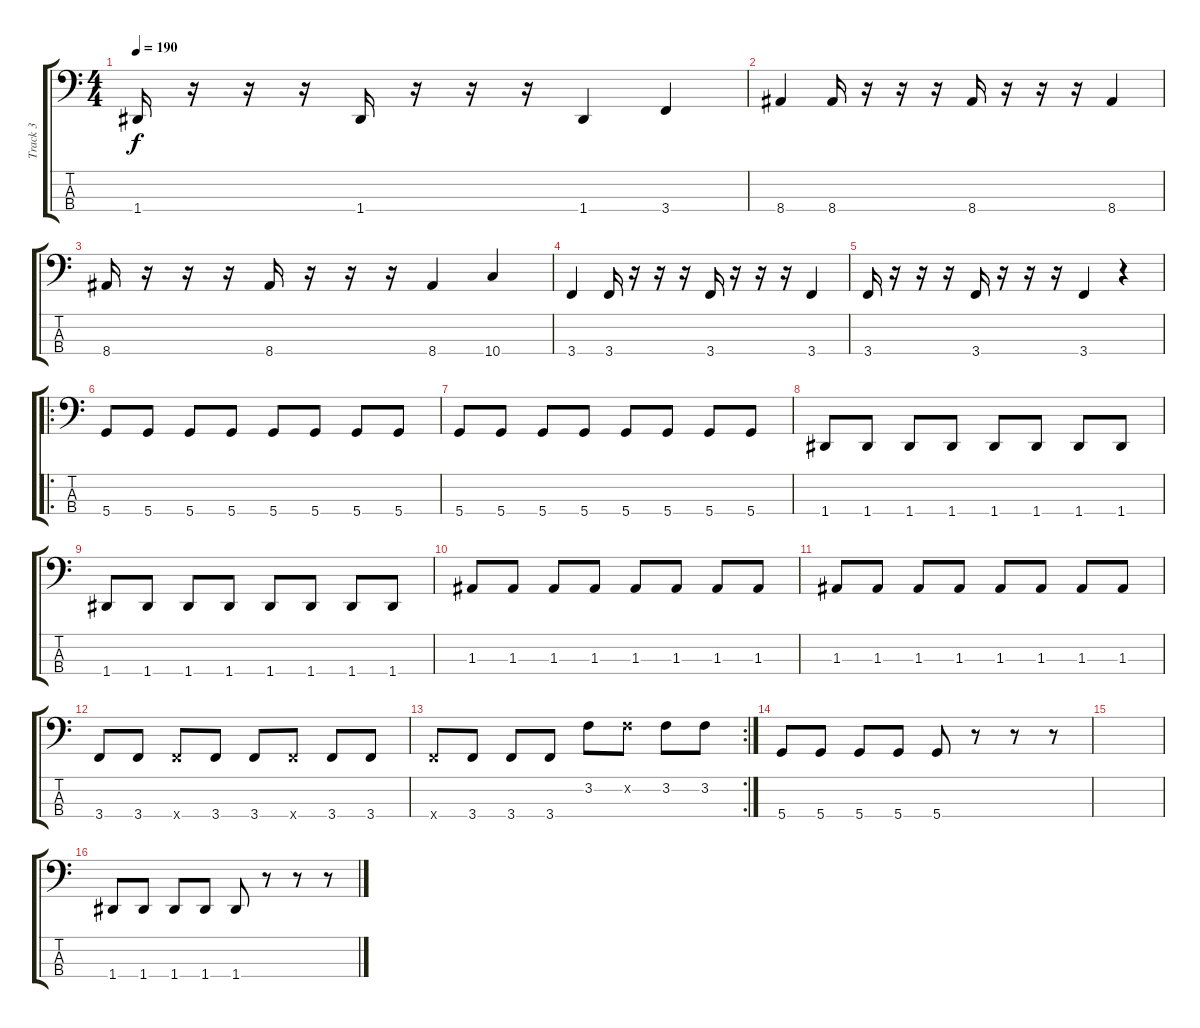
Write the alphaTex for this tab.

\track ("Track 3" "Track 3") {instrument electricbasspick}
\staff {score tabs}
\tuning (G2 D2 A1 D1) {hide}
\ts (4 4)
\tempo 190
\clef f4
\ks c
1.4.16{dy f} r.16 r.16 r.16 1.4.16 r.16 r.16 r.16 1.4.4 3.4.4 |
8.4.4 8.4.16 r.16 r.16 r.16 8.4.16 r.16 r.16 r.16 8.4.4 |
8.4.16 r.16 r.16 r.16 8.4.16 r.16 r.16 r.16 8.4.4 10.4.4 |
3.4.4 3.4.16 r.16 r.16 r.16 3.4.16 r.16 r.16 r.16 3.4.4 |
3.4.16 r.16 r.16 r.16 3.4.16 r.16 r.16 r.16 3.4.4 r.4 |
\ro
5.4.8 5.4.8 5.4.8 5.4.8 5.4.8 5.4.8 5.4.8 5.4.8 |
5.4.8 5.4.8 5.4.8 5.4.8 5.4.8 5.4.8 5.4.8 5.4.8 |
1.4.8 1.4.8 1.4.8 1.4.8 1.4.8 1.4.8 1.4.8 1.4.8 |
1.4.8 1.4.8 1.4.8 1.4.8 1.4.8 1.4.8 1.4.8 1.4.8 |
1.3.8 1.3.8 1.3.8 1.3.8 1.3.8 1.3.8 1.3.8 1.3.8 |
1.3.8 1.3.8 1.3.8 1.3.8 1.3.8 1.3.8 1.3.8 1.3.8 |
3.4.8 3.4.8 3.4{x}.8 3.4.8 3.4.8 3.4{x}.8 3.4.8 3.4.8 |
\rc 2
3.4{x}.8 3.4.8 3.4.8 3.4.8 3.2.8 3.2{x}.8 3.2.8 3.2.8 |
5.4.8 5.4.8 5.4.8 5.4.8 5.4.8 r.8 r.8 r.8 |
|
1.4.8 1.4.8 1.4.8 1.4.8 1.4.8 r.8 r.8 r.8
